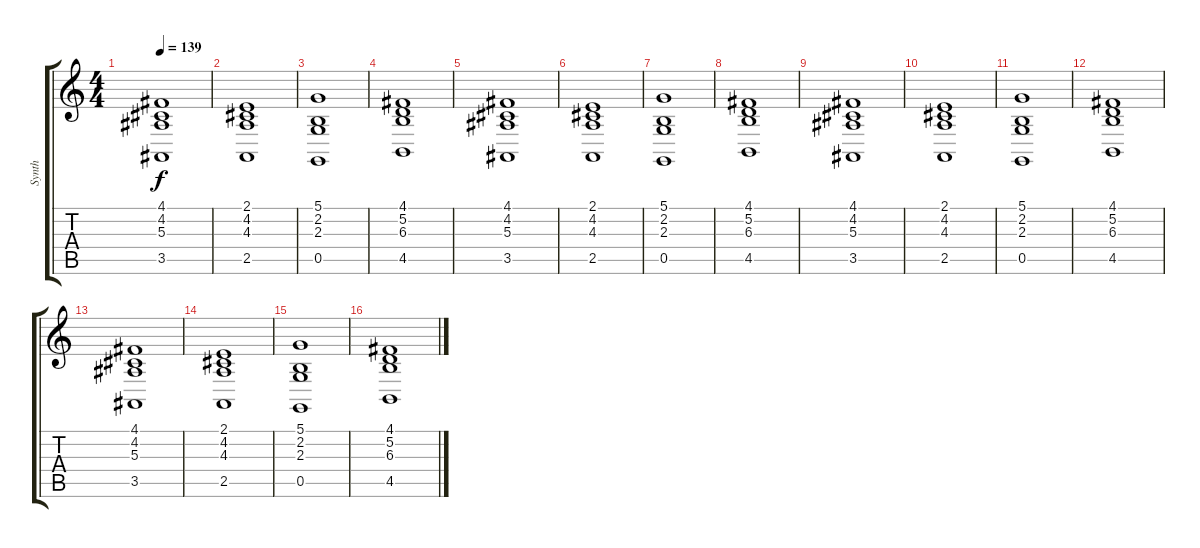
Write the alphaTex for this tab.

\track ("Synth" "Synth") {instrument synthstrings1}
\staff {score tabs}
\tuning (D4 A3 F3 C3 G2 D2) {hide}
\ts (4 4)
\tempo 139
\clef g2
\ks c
(4.1 4.2 5.3 3.5).1{dy f} |
(2.1 4.2 4.3 2.5).1 |
(5.1 2.2 2.3 0.5).1 |
(4.1 5.2 6.3 4.5).1 |
(4.1 4.2 5.3 3.5).1 |
(2.1 4.2 4.3 2.5).1 |
(5.1 2.2 2.3 0.5).1 |
(4.1 5.2 6.3 4.5).1 |
(4.1 4.2 5.3 3.5).1 |
(2.1 4.2 4.3 2.5).1 |
(5.1 2.2 2.3 0.5).1 |
(4.1 5.2 6.3 4.5).1 |
(4.1 4.2 5.3 3.5).1 |
(2.1 4.2 4.3 2.5).1 |
(5.1 2.2 2.3 0.5).1 |
(4.1 5.2 6.3 4.5).1
